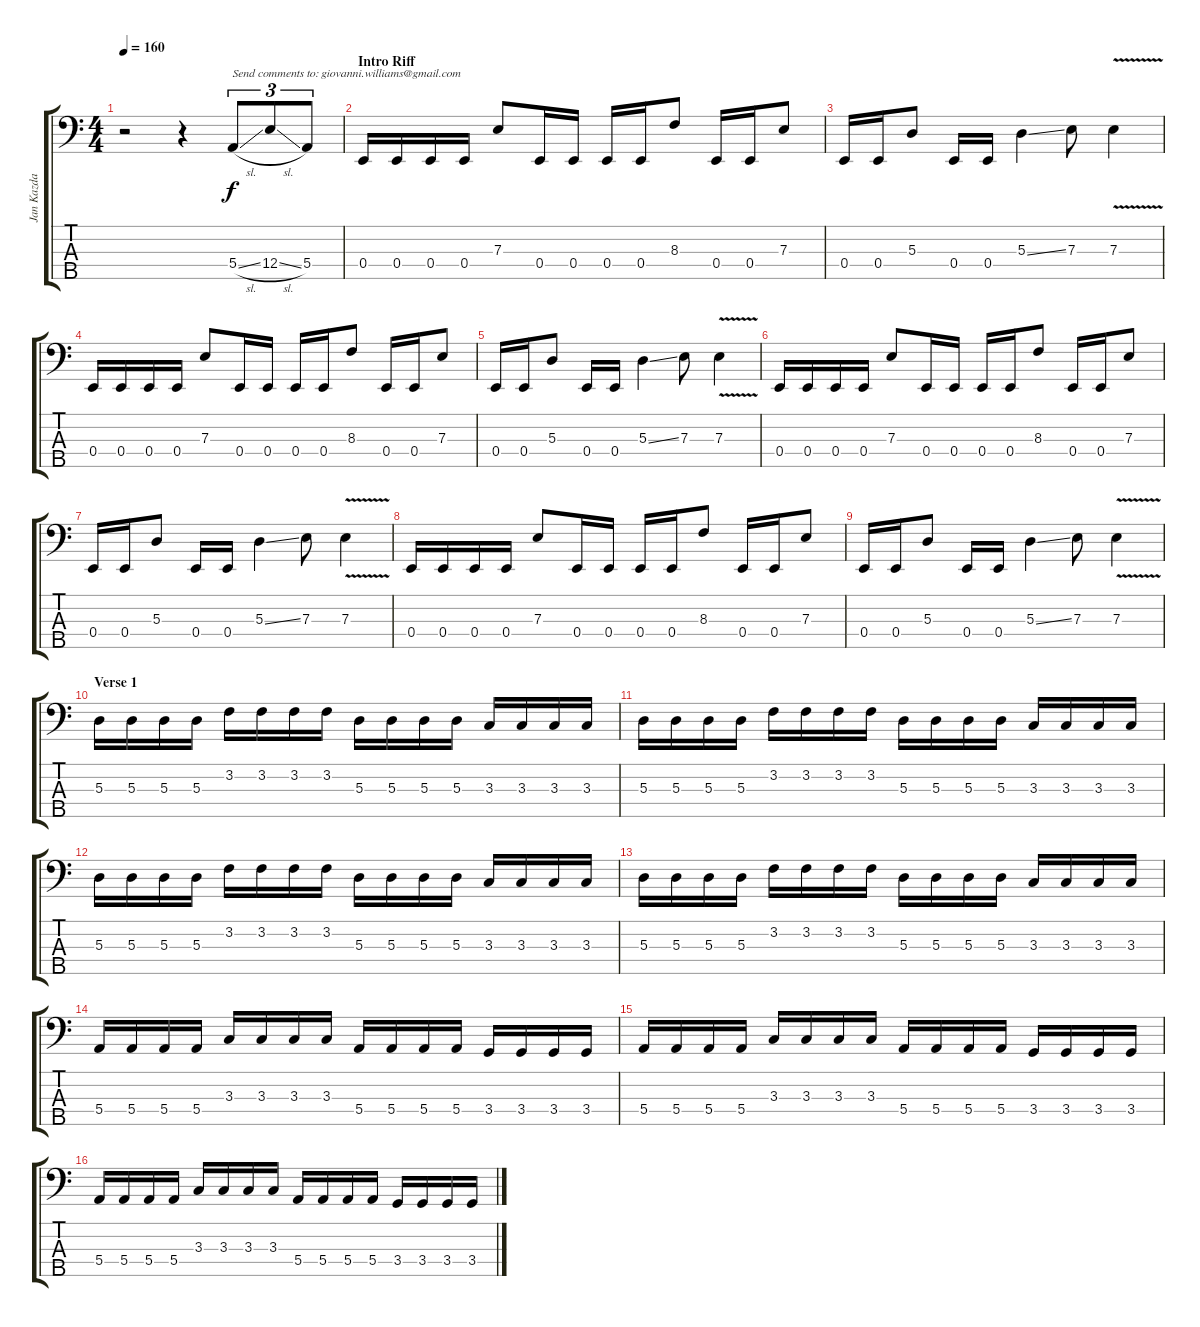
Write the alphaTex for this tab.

\track ("Jan Kazda" "Jan Kazda") {instrument electricbassfinger}
\staff {score tabs}
\tuning (G2 D2 A1 E1 B0) {hide}
\ts (4 4)
\tempo 160
\clef f4
\ks c
r.2{dy f instrument electricbassfinger} r.4 5.4{sl}.8{tu (3 2) txt "Send comments to: giovanni.williams@gmail.com"} 12.4{sl}.8{tu (3 2)} 5.4.8{tu (3 2)} |
\section ("" "Intro Riff")
0.4.16 0.4.16 0.4.16 0.4.16 7.3.8 0.4.16 0.4.16 0.4.16 0.4.16 8.3.8 0.4.16 0.4.16 7.3.8 |
0.4.16 0.4.16 5.3.8 0.4.16 0.4.16 5.3{ss}.4 7.3.8 7.3{v}.4 |
0.4.16 0.4.16 0.4.16 0.4.16 7.3.8 0.4.16 0.4.16 0.4.16 0.4.16 8.3.8 0.4.16 0.4.16 7.3.8 |
0.4.16 0.4.16 5.3.8 0.4.16 0.4.16 5.3{ss}.4 7.3.8 7.3{v}.4 |
0.4.16 0.4.16 0.4.16 0.4.16 7.3.8 0.4.16 0.4.16 0.4.16 0.4.16 8.3.8 0.4.16 0.4.16 7.3.8 |
0.4.16 0.4.16 5.3.8 0.4.16 0.4.16 5.3{ss}.4 7.3.8 7.3{v}.4 |
0.4.16 0.4.16 0.4.16 0.4.16 7.3.8 0.4.16 0.4.16 0.4.16 0.4.16 8.3.8 0.4.16 0.4.16 7.3.8 |
0.4.16 0.4.16 5.3.8 0.4.16 0.4.16 5.3{ss}.4 7.3.8 7.3{v}.4 |
\section ("" "Verse 1")
5.3.16 5.3.16 5.3.16 5.3.16 3.2.16 3.2.16 3.2.16 3.2.16 5.3.16 5.3.16 5.3.16 5.3.16 3.3.16 3.3.16 3.3.16 3.3.16 |
5.3.16 5.3.16 5.3.16 5.3.16 3.2.16 3.2.16 3.2.16 3.2.16 5.3.16 5.3.16 5.3.16 5.3.16 3.3.16 3.3.16 3.3.16 3.3.16 |
5.3.16 5.3.16 5.3.16 5.3.16 3.2.16 3.2.16 3.2.16 3.2.16 5.3.16 5.3.16 5.3.16 5.3.16 3.3.16 3.3.16 3.3.16 3.3.16 |
5.3.16 5.3.16 5.3.16 5.3.16 3.2.16 3.2.16 3.2.16 3.2.16 5.3.16 5.3.16 5.3.16 5.3.16 3.3.16 3.3.16 3.3.16 3.3.16 |
5.4.16 5.4.16 5.4.16 5.4.16 3.3.16 3.3.16 3.3.16 3.3.16 5.4.16 5.4.16 5.4.16 5.4.16 3.4.16 3.4.16 3.4.16 3.4.16 |
5.4.16 5.4.16 5.4.16 5.4.16 3.3.16 3.3.16 3.3.16 3.3.16 5.4.16 5.4.16 5.4.16 5.4.16 3.4.16 3.4.16 3.4.16 3.4.16 |
5.4.16 5.4.16 5.4.16 5.4.16 3.3.16 3.3.16 3.3.16 3.3.16 5.4.16 5.4.16 5.4.16 5.4.16 3.4.16 3.4.16 3.4.16 3.4.16
